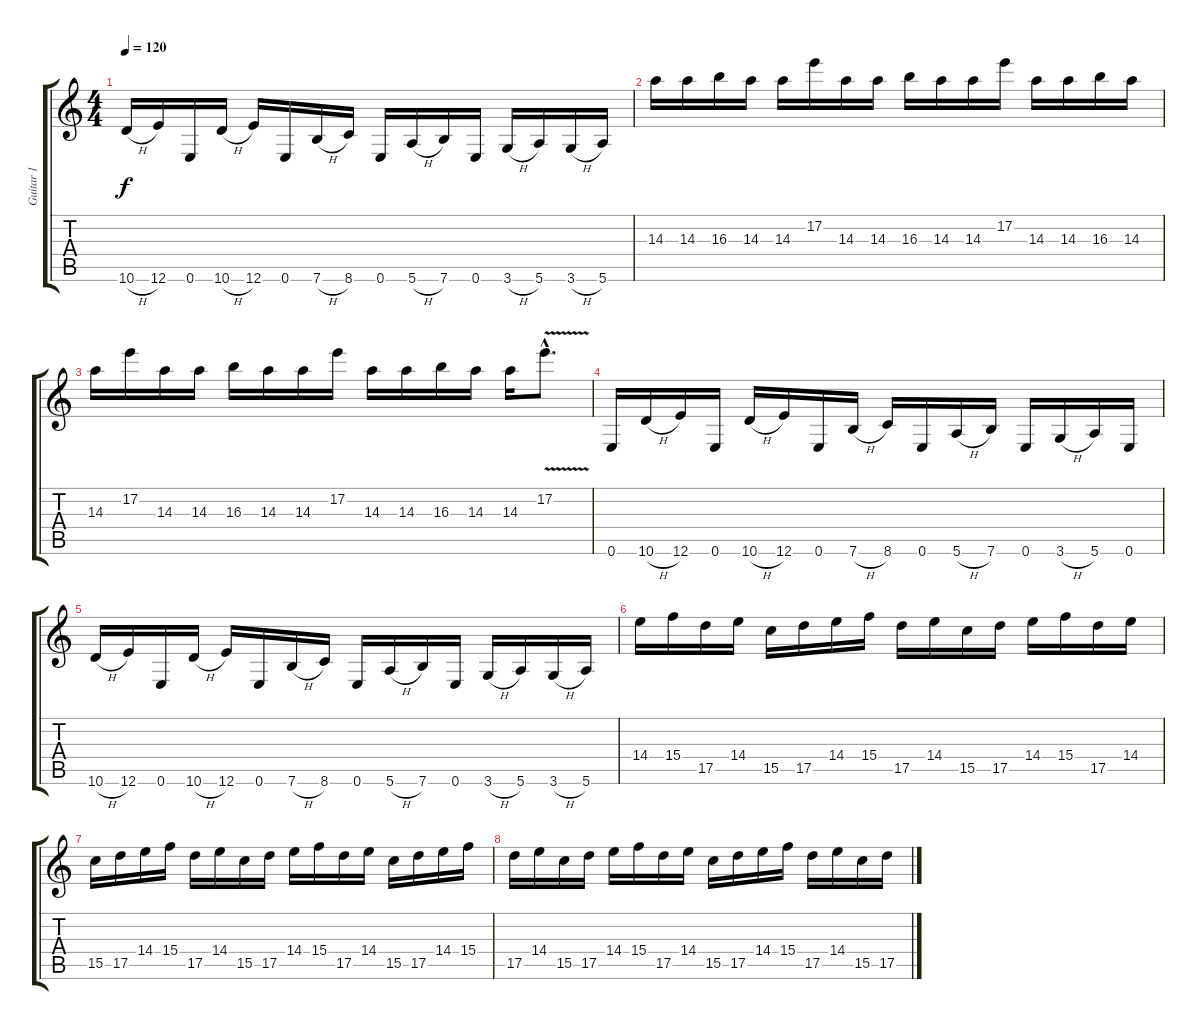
\track ("Guitar 1" "Guitar 1") {instrument distortionguitar}
\staff {score tabs}
\tuning (E4 B3 G3 D3 A2 E2) {hide}
\ts (4 4)
\tempo 120
\clef g2
\ks c
10.6{h}.16{dy f} 12.6.16 0.6.16 10.6{h}.16 12.6.16 0.6.16 7.6{h}.16 8.6.16 0.6.16 5.6{h}.16 7.6.16 0.6.16 3.6{h}.16 5.6.16 3.6{h}.16 5.6.16 |
14.3.16 14.3.16 16.3.16 14.3.16 14.3.16 17.2.16 14.3.16 14.3.16 16.3.16 14.3.16 14.3.16 17.2.16 14.3.16 14.3.16 16.3.16 14.3.16 |
14.3.16 17.2.16 14.3.16 14.3.16 16.3.16 14.3.16 14.3.16 17.2.16 14.3.16 14.3.16 16.3.16 14.3.16 14.3.16 17.2{v hac}.8{d} |
0.6.16 10.6{h}.16 12.6.16 0.6.16 10.6{h}.16 12.6.16 0.6.16 7.6{h}.16 8.6.16 0.6.16 5.6{h}.16 7.6.16 0.6.16 3.6{h}.16 5.6.16 0.6.16 |
10.6{h}.16 12.6.16 0.6.16 10.6{h}.16 12.6.16 0.6.16 7.6{h}.16 8.6.16 0.6.16 5.6{h}.16 7.6.16 0.6.16 3.6{h}.16 5.6.16 3.6{h}.16 5.6.16 |
14.4.16 15.4.16 17.5.16 14.4.16 15.5.16 17.5.16 14.4.16 15.4.16 17.5.16 14.4.16 15.5.16 17.5.16 14.4.16 15.4.16 17.5.16 14.4.16 |
15.5.16 17.5.16 14.4.16 15.4.16 17.5.16 14.4.16 15.5.16 17.5.16 14.4.16 15.4.16 17.5.16 14.4.16 15.5.16 17.5.16 14.4.16 15.4.16 |
17.5.16 14.4.16 15.5.16 17.5.16 14.4.16 15.4.16 17.5.16 14.4.16 15.5.16 17.5.16 14.4.16 15.4.16 17.5.16 14.4.16 15.5.16 17.5.16
